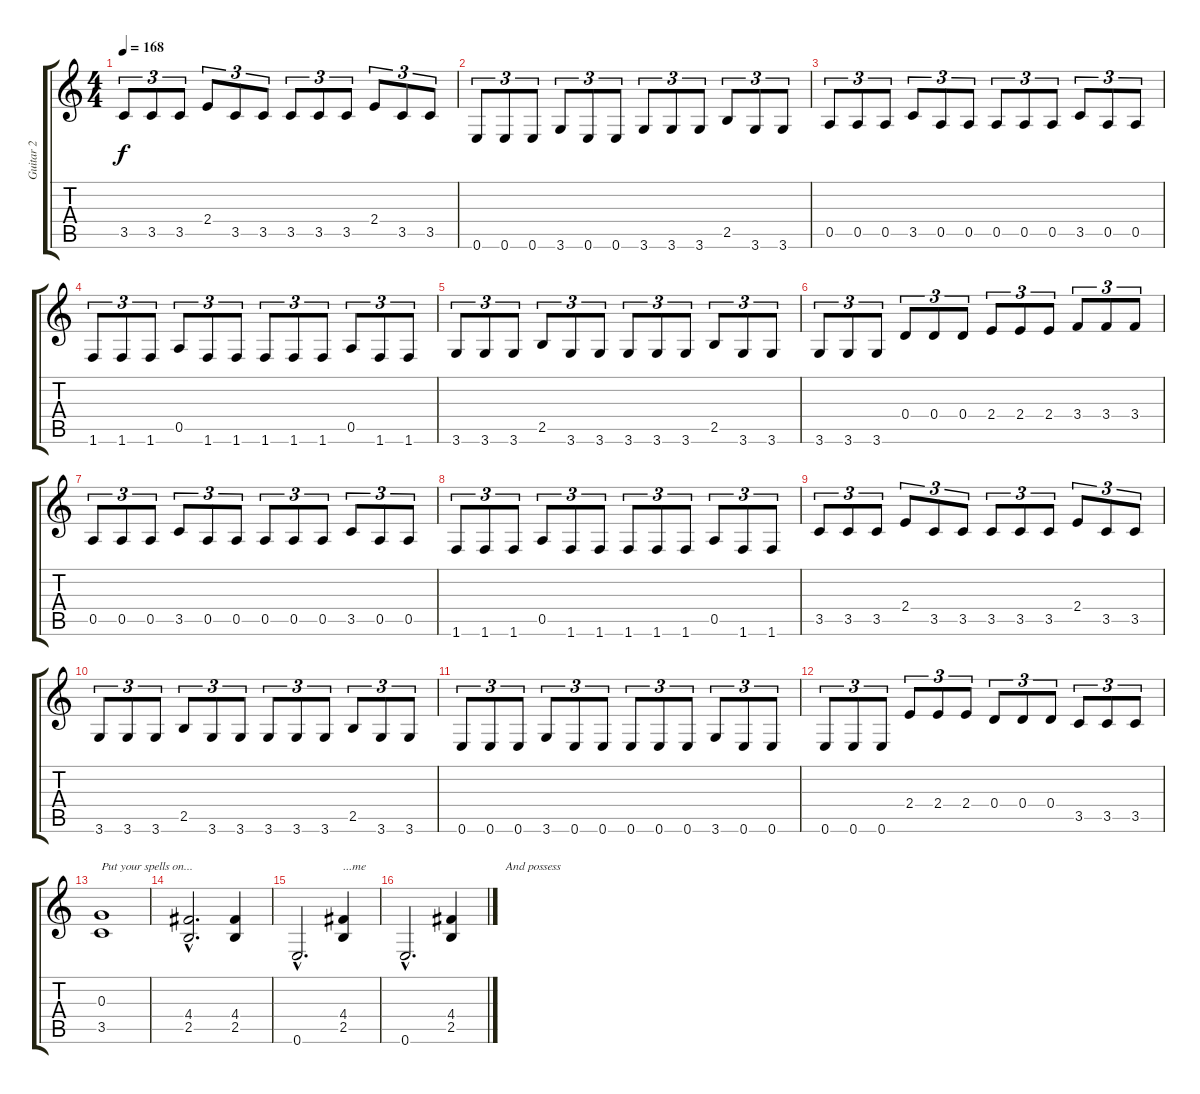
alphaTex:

\track ("Guitar 2" "Guitar 2") {instrument distortionguitar}
\staff {score tabs}
\tuning (E4 B3 G3 D3 A2 E2) {hide}
\ts (4 4)
\tempo 168
\clef g2
\ks c
3.5.8{tu (3 2) dy f} 3.5.8{tu (3 2)} 3.5.8{tu (3 2)} 2.4.8{tu (3 2)} 3.5.8{tu (3 2)} 3.5.8{tu (3 2)} 3.5.8{tu (3 2)} 3.5.8{tu (3 2)} 3.5.8{tu (3 2)} 2.4.8{tu (3 2)} 3.5.8{tu (3 2)} 3.5.8{tu (3 2)} |
0.6.8{tu (3 2)} 0.6.8{tu (3 2)} 0.6.8{tu (3 2)} 3.6.8{tu (3 2)} 0.6.8{tu (3 2)} 0.6.8{tu (3 2)} 3.6.8{tu (3 2)} 3.6.8{tu (3 2)} 3.6.8{tu (3 2)} 2.5.8{tu (3 2)} 3.6.8{tu (3 2)} 3.6.8{tu (3 2)} |
0.5.8{tu (3 2)} 0.5.8{tu (3 2)} 0.5.8{tu (3 2)} 3.5.8{tu (3 2)} 0.5.8{tu (3 2)} 0.5.8{tu (3 2)} 0.5.8{tu (3 2)} 0.5.8{tu (3 2)} 0.5.8{tu (3 2)} 3.5.8{tu (3 2)} 0.5.8{tu (3 2)} 0.5.8{tu (3 2)} |
1.6.8{tu (3 2)} 1.6.8{tu (3 2)} 1.6.8{tu (3 2)} 0.5.8{tu (3 2)} 1.6.8{tu (3 2)} 1.6.8{tu (3 2)} 1.6.8{tu (3 2)} 1.6.8{tu (3 2)} 1.6.8{tu (3 2)} 0.5.8{tu (3 2)} 1.6.8{tu (3 2)} 1.6.8{tu (3 2)} |
3.6.8{tu (3 2)} 3.6.8{tu (3 2)} 3.6.8{tu (3 2)} 2.5.8{tu (3 2)} 3.6.8{tu (3 2)} 3.6.8{tu (3 2)} 3.6.8{tu (3 2)} 3.6.8{tu (3 2)} 3.6.8{tu (3 2)} 2.5.8{tu (3 2)} 3.6.8{tu (3 2)} 3.6.8{tu (3 2)} |
3.6.8{tu (3 2)} 3.6.8{tu (3 2)} 3.6.8{tu (3 2)} 0.4.8{tu (3 2)} 0.4.8{tu (3 2)} 0.4.8{tu (3 2)} 2.4.8{tu (3 2)} 2.4.8{tu (3 2)} 2.4.8{tu (3 2)} 3.4.8{tu (3 2)} 3.4.8{tu (3 2)} 3.4.8{tu (3 2)} |
0.5.8{tu (3 2)} 0.5.8{tu (3 2)} 0.5.8{tu (3 2)} 3.5.8{tu (3 2)} 0.5.8{tu (3 2)} 0.5.8{tu (3 2)} 0.5.8{tu (3 2)} 0.5.8{tu (3 2)} 0.5.8{tu (3 2)} 3.5.8{tu (3 2)} 0.5.8{tu (3 2)} 0.5.8{tu (3 2)} |
1.6.8{tu (3 2)} 1.6.8{tu (3 2)} 1.6.8{tu (3 2)} 0.5.8{tu (3 2)} 1.6.8{tu (3 2)} 1.6.8{tu (3 2)} 1.6.8{tu (3 2)} 1.6.8{tu (3 2)} 1.6.8{tu (3 2)} 0.5.8{tu (3 2)} 1.6.8{tu (3 2)} 1.6.8{tu (3 2)} |
3.5.8{tu (3 2)} 3.5.8{tu (3 2)} 3.5.8{tu (3 2)} 2.4.8{tu (3 2)} 3.5.8{tu (3 2)} 3.5.8{tu (3 2)} 3.5.8{tu (3 2)} 3.5.8{tu (3 2)} 3.5.8{tu (3 2)} 2.4.8{tu (3 2)} 3.5.8{tu (3 2)} 3.5.8{tu (3 2)} |
3.6.8{tu (3 2)} 3.6.8{tu (3 2)} 3.6.8{tu (3 2)} 2.5.8{tu (3 2)} 3.6.8{tu (3 2)} 3.6.8{tu (3 2)} 3.6.8{tu (3 2)} 3.6.8{tu (3 2)} 3.6.8{tu (3 2)} 2.5.8{tu (3 2)} 3.6.8{tu (3 2)} 3.6.8{tu (3 2)} |
0.6.8{tu (3 2)} 0.6.8{tu (3 2)} 0.6.8{tu (3 2)} 3.6.8{tu (3 2)} 0.6.8{tu (3 2)} 0.6.8{tu (3 2)} 0.6.8{tu (3 2)} 0.6.8{tu (3 2)} 0.6.8{tu (3 2)} 3.6.8{tu (3 2)} 0.6.8{tu (3 2)} 0.6.8{tu (3 2)} |
0.6.8{tu (3 2)} 0.6.8{tu (3 2)} 0.6.8{tu (3 2)} 2.4.8{tu (3 2)} 2.4.8{tu (3 2)} 2.4.8{tu (3 2)} 0.4.8{tu (3 2)} 0.4.8{tu (3 2)} 0.4.8{tu (3 2)} 3.5.8{tu (3 2)} 3.5.8{tu (3 2)} 3.5.8{tu (3 2)} |
(0.3 3.5).1{txt "Put your spells on..."} |
(4.4{hac} 2.5{hac}).2{d} (4.4 2.5).4 |
0.6{hac}.2{d} (4.4 2.5).4{txt "...me"} |
0.6{hac}.2{d} (4.4 2.5).4{txt "                  And possess"}
